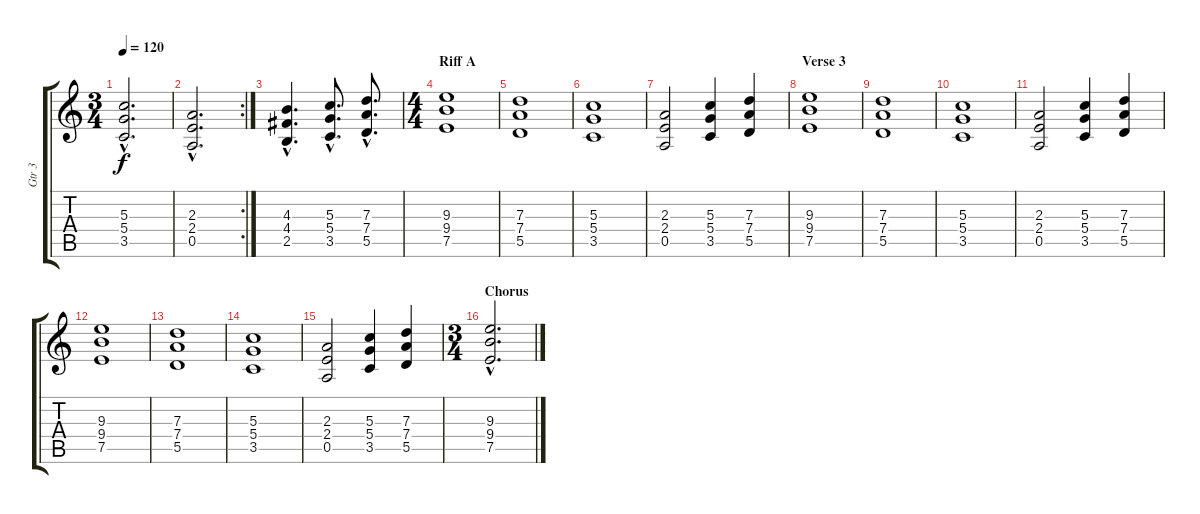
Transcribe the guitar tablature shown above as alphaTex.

\track ("Gtr 3" "Gtr 3") {instrument overdrivenguitar}
\staff {score tabs}
\tuning (E4 B3 G3 D3 A2 E2) {hide}
\ts (3 4)
\tempo 120
\clef g2
\ks c
(5.3{hac} 5.4{hac} 3.5{hac}).2{d dy f} |
\rc 2
(2.3{hac} 2.4{hac} 0.5{hac}).2{d} |
(4.3{hac} 4.4{hac} 2.5{hac}).4{d} (5.3{hac} 5.4{hac} 3.5{hac}).8{d} (7.3{hac} 7.4{hac} 5.5{hac}).8{d} |
\ts (4 4)
\section ("" "Riff A")
(9.3 9.4 7.5).1 |
(7.3 7.4 5.5).1 |
(5.3 5.4 3.5).1 |
(2.3 2.4 0.5).2 (5.3 5.4 3.5).4 (7.3 7.4 5.5).4 |
\section ("" "Verse 3")
(9.3 9.4 7.5).1 |
(7.3 7.4 5.5).1 |
(5.3 5.4 3.5).1 |
(2.3 2.4 0.5).2 (5.3 5.4 3.5).4 (7.3 7.4 5.5).4 |
(9.3 9.4 7.5).1 |
(7.3 7.4 5.5).1 |
(5.3 5.4 3.5).1 |
(2.3 2.4 0.5).2 (5.3 5.4 3.5).4 (7.3 7.4 5.5).4 |
\ts (3 4)
\section ("" "Chorus")
(9.3{hac} 9.4{hac} 7.5{hac}).2{d}
